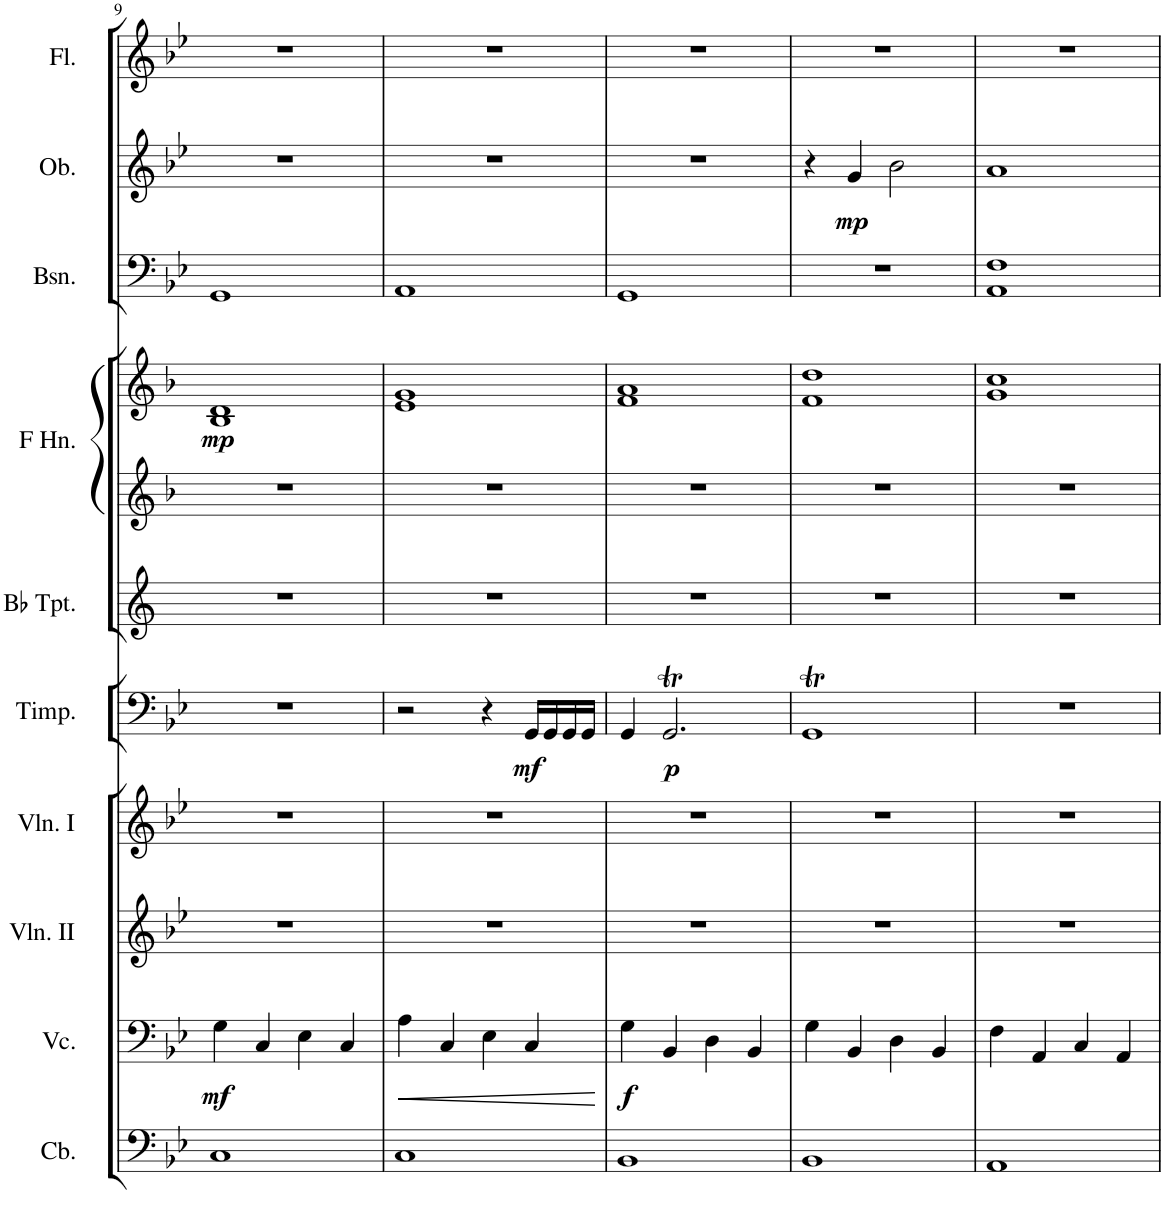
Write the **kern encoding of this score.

**kern	**kern	**dynam	**kern	**kern	**kern	**dynam	**kern	**kern	**kern	**dynam	**kern	**kern	**dynam	**kern
*part10	*part9	*part9	*part8	*part7	*part6	*part6	*part5	*part4	*part4	*part4	*part3	*part2	*part2	*part1
*staff11	*staff10	*staff10	*staff9	*staff8	*staff7	*staff7	*staff6	*staff5	*staff4	*staff4/5	*staff3	*staff2	*staff2	*staff1
*I"Contrabasses	*I"Violoncellos	*	*I"Violins II	*I"Violins I	*I"Timpani	*	*I"Trumpets in Bb	*I"Horns in F	*	*	*I"Bassoons	*I"Oboes	*	*I"Flutes
*I'Cb.	*I'Vc.	*	*I'Vln. II	*I'Vln. I	*I'Timp.	*	*	*	*	*	*I'Bsn.	*I'Ob.	*	*I'Fl.
!!LO:PB:g=z
*clefF4	*clefF4	*	*clefG2	*clefG2	*clefF4	*	*clefG2	*clefG2	*clefG2	*	*clefF4	*clefG2	*	*clefG2
*Trd7c12	*	*	*	*	*	*	*Trd1c2	*Trd4c7	*Trd4c7	*	*	*	*	*
*k[b-e-]	*k[b-e-]	*	*k[b-e-]	*k[b-e-]	*k[b-e-]	*	*k[]	*k[b-]	*k[b-]	*	*k[b-e-]	*k[b-e-]	*	*k[b-e-]
*M4/4	*M4/4	*	*M4/4	*M4/4	*M4/4	*	*M4/4	*M4/4	*M4/4	*	*M4/4	*M4/4	*	*M4/4
=9	=9	=9	=9	=9	=9	=9	=9	=9	=9	=9	=9	=9	=9	=9
!	!	!LO:DY:b	!	!	!	!	!	!	!	!LO:DY:b	!	!	!	!
1C	4G\	mf	1r	1r	1r	.	1r	1r	1B- 1d	mp	1GG	1r	.	1r
.	4C/	.	.	.	.	.	.	.	.	.	.	.	.	.
.	4E-\	.	.	.	.	.	.	.	.	.	.	.	.	.
.	4C/	.	.	.	.	.	.	.	.	.	.	.	.	.
=10	=10	=10	=10	=10	=10	=10	=10	=10	=10	=10	=10	=10	=10	=10
1C	4A\	.	1r	1r	2r	.	1r	1r	1e 1g	.	1AA	1r	.	1r
.	4C/	.	.	.	.	.	.	.	.	.	.	.	.	.
.	4E-\	.	.	.	4r	.	.	.	.	.	.	.	.	.
!	!	!	!	!	!	!LO:DY:b	!	!	!	!	!	!	!	!
.	4C/	.	.	.	16GG/LL	mf	.	.	.	.	.	.	.	.
.	.	.	.	.	16GG/	.	.	.	.	.	.	.	.	.
.	.	.	.	.	16GG/	.	.	.	.	.	.	.	.	.
.	.	.	.	.	16GG/JJ	.	.	.	.	.	.	.	.	.
=11	=11	=11	=11	=11	=11	=11	=11	=11	=11	=11	=11	=11	=11	=11
!	!	!LO:DY:b	!	!	!	!	!	!	!	!	!	!	!	!
1BB-	4G\	f	1r	1r	4GG/	.	1r	1r	1f 1a	.	1GG	1r	.	1r
!	!	!	!	!	!	!LO:DY:b	!	!	!	!	!	!	!	!
.	4BB-/	.	.	.	2.GGT/	p	.	.	.	.	.	.	.	.
.	4D\	.	.	.	.	.	.	.	.	.	.	.	.	.
.	4BB-/	.	.	.	.	.	.	.	.	.	.	.	.	.
=12	=12	=12	=12	=12	=12	=12	=12	=12	=12	=12	=12	=12	=12	=12
1BB-	4G\	.	1r	1r	1GGT	.	1r	1r	1f 1dd	.	1r	4r	.	1r
!	!	!	!	!	!	!	!	!	!	!	!	!	!LO:DY:b	!
.	4BB-/	.	.	.	.	.	.	.	.	.	.	4g/	mp	.
.	4D\	.	.	.	.	.	.	.	.	.	.	2b-\	.	.
.	4BB-/	.	.	.	.	.	.	.	.	.	.	.	.	.
=13	=13	=13	=13	=13	=13	=13	=13	=13	=13	=13	=13	=13	=13	=13
1AA	4F\	.	1r	1r	1r	.	1r	1r	1g 1cc	.	1AA 1F	1a	.	1r
.	4AA/	.	.	.	.	.	.	.	.	.	.	.	.	.
.	4C/	.	.	.	.	.	.	.	.	.	.	.	.	.
.	4AA/	.	.	.	.	.	.	.	.	.	.	.	.	.
=	=	=	=	=	=	=	=	=	=	=	=	=	=	=
*-	*-	*-	*-	*-	*-	*-	*-	*-	*-	*-	*-	*-	*-	*-
